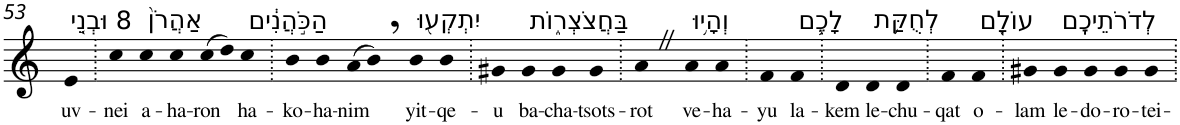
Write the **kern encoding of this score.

**kern	**text
*part1	*part1
*staff1	*staff1
*I"Piano	*
*I'Pno	*
!!LO:PB:g=z
*clefG2	*
*k[]	*
=53	=53
!LO:TX:a:t=8 וּבְנֵ֤י	!
!	!LO:LY:b
4e	uv-
=54.	=54.
!	!LO:LY:b
4cc	-nei
!LO:TX:a:t=אַהֲרֹן֙	!
!	!LO:LY:b
4cc	a-
!	!LO:LY:b
4cc	-ha-
!	!LO:LY:b
(>8cc	-ron
8dd)	.
!LO:TX:a:t=הַכֹּ֣הֲנִ֔ים	!
!	!LO:LY:b
4cc	ha-
=55.	=55.
!	!LO:LY:b
4b	-ko-
!	!LO:LY:b
4b	-ha-
!	!LO:LY:b
(>8a	-nim
8b,)	.
!LO:TX:a:t=יִתְקְע֖וּ	!
!	!LO:LY:b
4b	yit-
!	!LO:LY:b
4b	-qe-
=56.	=56.
!	!LO:LY:b
4g#X	-u
!LO:TX:a:t=בַּחֲצֹצְר֑וֹת	!
!	!LO:LY:b
4g#	ba-
!	!LO:LY:b
4g#	-cha-
!	!LO:LY:b
4g#	-tsots-
=57.	=57.
!	!LO:LY:b
4aZ	-rot
!LO:TX:a:t=וְהָי֥וּ	!
!	!LO:LY:b
4a	ve-
!	!LO:LY:b
4a	-ha-
=58.	=58.
!	!LO:LY:b
4f	-yu
!LO:TX:a:t=לָכֶ֛ם	!
!	!LO:LY:b
4f	la-
=59.	=59.
!	!LO:LY:b
4d	-kem
!LO:TX:a:t=לְחֻקַּ֥ת	!
!	!LO:LY:b
4d	le-
!	!LO:LY:b
4d	-chu-
=60.	=60.
!	!LO:LY:b
4f	-qat
!LO:TX:a:t=עוֹלָ֖ם	!
!	!LO:LY:b
4f	o-
=61.	=61.
!	!LO:LY:b
4g#X	-lam
!LO:TX:a:t=לְדֹרֹתֵיכֶֽם	!
!	!LO:LY:b
4g#	le-
!	!LO:LY:b
4g#	-do-
!	!LO:LY:b
4g#	-ro-
!	!LO:LY:b
4g#	-tei-
=.	=.
*-	*-
